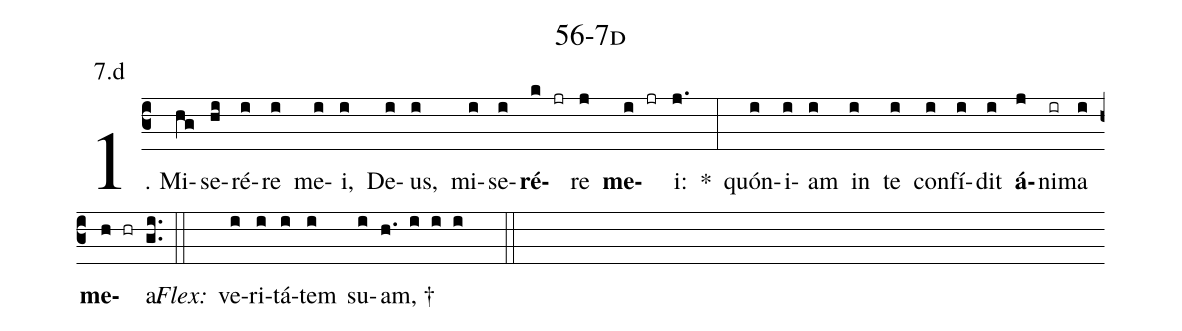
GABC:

name: 56-7d;
annotation: 7.d;
%%
(c3)1. Mi(hg)se(hi)ré(i)re(i) me(i)i,(i) De(i)us,(i) mi(i)se(i)<b>ré</b>(k jr)re(j) <b>me</b>(i jr)i:(j.) *(:) quón(i)i(i)am(i) in(i) te(i) con(i)fí(i)dit(i) <b>á</b>(j)ni(ir)ma(i) <b>me</b>(h hr)a.(gi..) (::)
<i>Flex:</i>()  ve(i)ri(i)tá(i)tem(i) su(i)am, †(h. i i i  ::)
